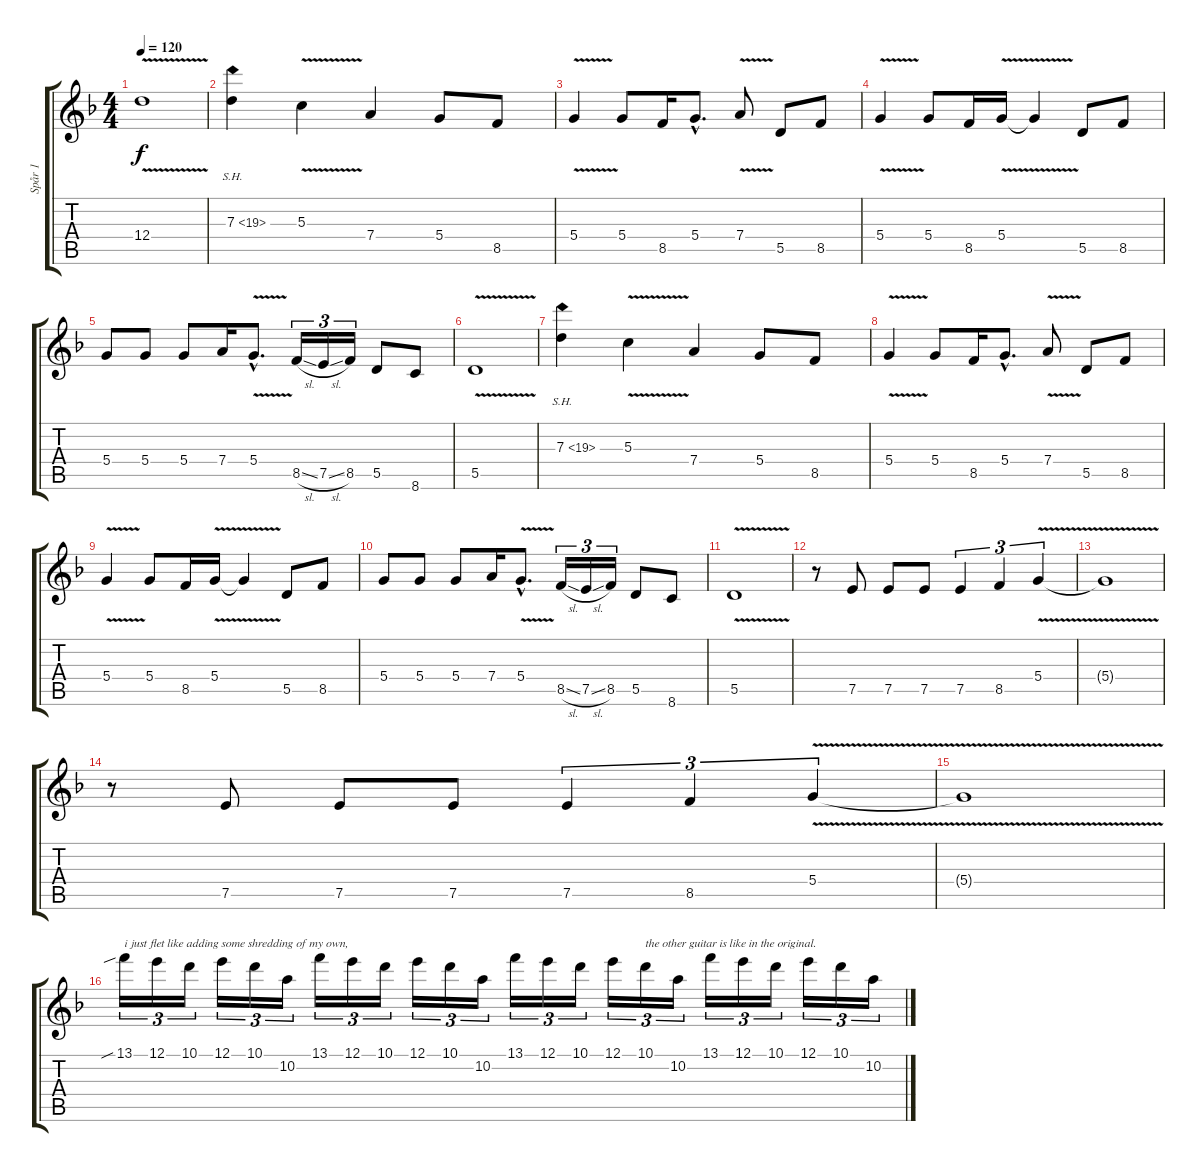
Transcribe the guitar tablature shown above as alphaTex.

\track ("Spår 1" "Spår 1") {instrument overdrivenguitar}
\staff {score tabs}
\tuning (E4 B3 G3 D3 A2 E2) {hide}
\ts (4 4)
\tempo 120
\clef g2
\ks dminor
12.4{v}.1{dy f} |
7.3{sh 12}.4 5.3{v}.4 7.4.4 5.4.8 8.5.8 |
5.4{v}.4 5.4.8 8.5.16 5.4{hac}.8{d} 7.4{v}.8 5.5.8 8.5.8 |
5.4{v}.4 5.4.8 8.5.16 5.4{v}.16 5.4{t}.4 5.5.8 8.5.8 |
5.4.8 5.4.8 5.4.8 7.4.16 5.4{v hac}.8{d} 8.5{sl}.16{tu (3 2)} 7.5{sl}.16{tu (3 2)} 8.5.16{tu (3 2)} 5.5.8 8.6.8 |
5.5{v}.1 |
7.3{sh 12}.4 5.3{v}.4 7.4.4 5.4.8 8.5.8 |
5.4{v}.4 5.4.8 8.5.16 5.4{hac}.8{d} 7.4{v}.8 5.5.8 8.5.8 |
5.4{v}.4 5.4.8 8.5.16 5.4{v}.16 5.4{t}.4 5.5.8 8.5.8 |
5.4.8 5.4.8 5.4.8 7.4.16 5.4{v hac}.8{d} 8.5{sl}.16{tu (3 2)} 7.5{sl}.16{tu (3 2)} 8.5.16{tu (3 2)} 5.5.8 8.6.8 |
5.5{v}.1 |
r.8 7.5.8 7.5.8 7.5.8 7.5.4{tu (3 2)} 8.5.4{tu (3 2)} 5.4{v}.4{tu (3 2)} |
5.4{t}.1 |
r.8 7.5.8 7.5.8 7.5.8 7.5.4{tu (3 2)} 8.5.4{tu (3 2)} 5.4{v}.4{tu (3 2)} |
5.4{t}.1 |
13.1{sib}.16{tu (3 2) txt "i just flet like adding some shredding of my own,"} 12.1.16{tu (3 2)} 10.1.16{tu (3 2)} 12.1.16{tu (3 2)} 10.1.16{tu (3 2)} 10.2.16{tu (3 2)} 13.1.16{tu (3 2)} 12.1.16{tu (3 2)} 10.1.16{tu (3 2)} 12.1.16{tu (3 2)} 10.1.16{tu (3 2)} 10.2.16{tu (3 2)} 13.1.16{tu (3 2)} 12.1.16{tu (3 2)} 10.1.16{tu (3 2)} 12.1.16{tu (3 2)} 10.1.16{tu (3 2) txt "the other guitar is like in the original."} 10.2.16{tu (3 2)} 13.1.16{tu (3 2)} 12.1.16{tu (3 2)} 10.1.16{tu (3 2)} 12.1.16{tu (3 2)} 10.1.16{tu (3 2)} 10.2.16{tu (3 2)}
